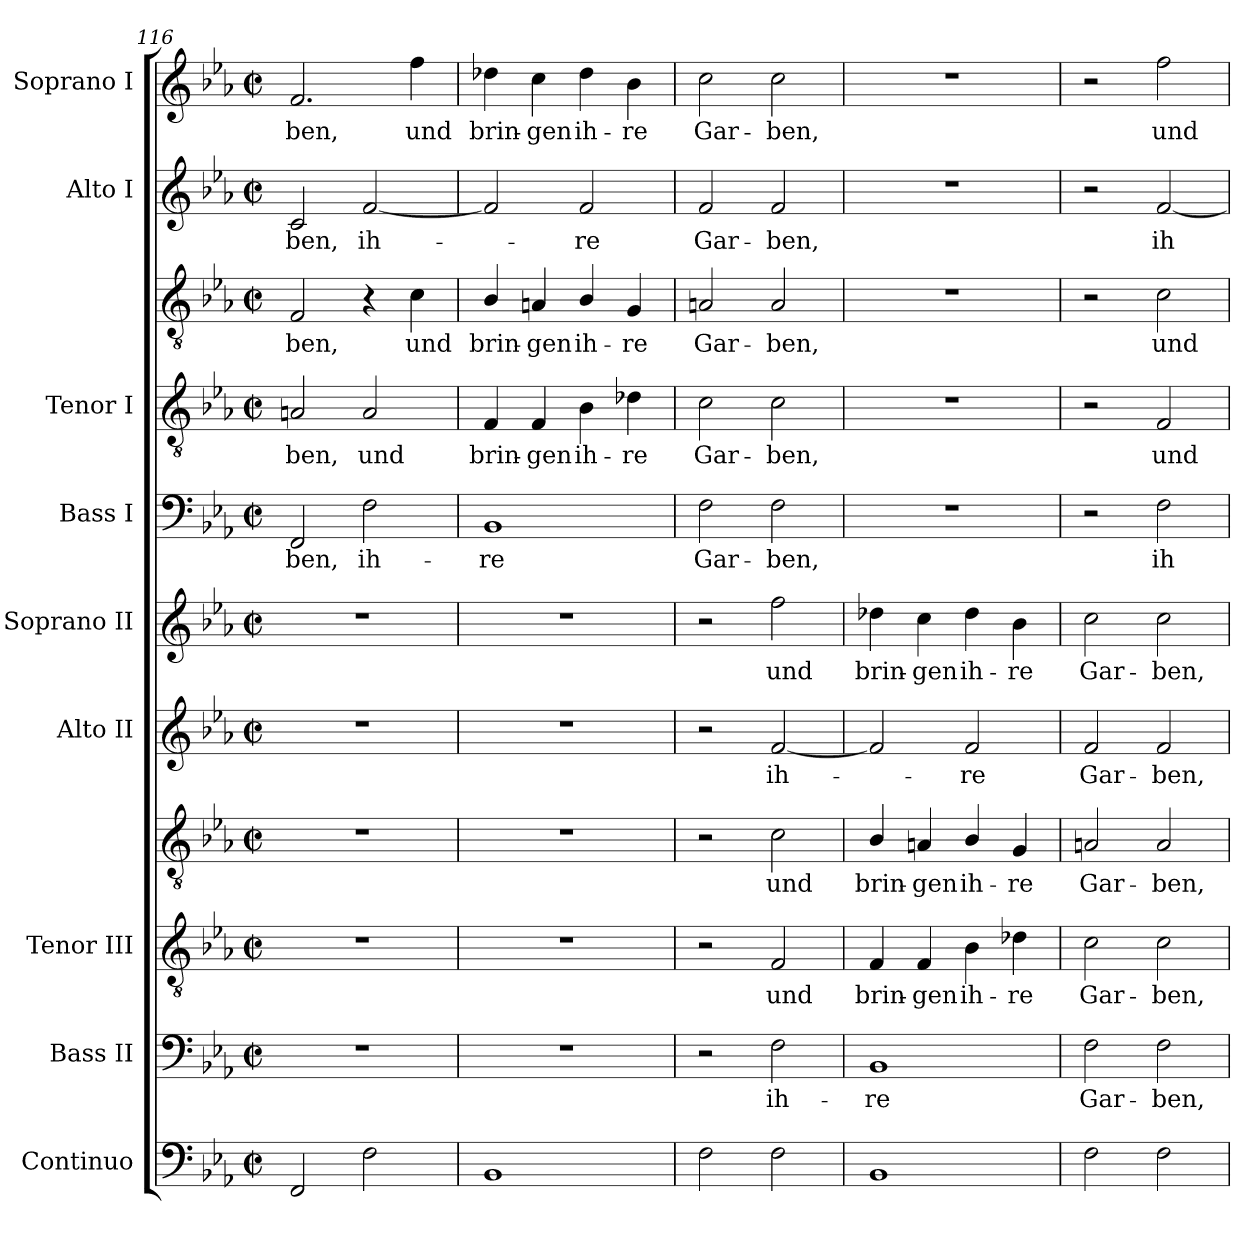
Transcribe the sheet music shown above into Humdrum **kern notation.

**kern	**kern	**text	**kern	**text	**kern	**text	**kern	**text	**kern	**text	**kern	**text	**kern	**text	**kern	**text	**kern	**text	**kern	**text
*part9	*part8	*part8	*part7	*part7	*part7	*part7	*part6	*part6	*part5	*part5	*part4	*part4	*part3	*part3	*part3	*part3	*part2	*part2	*part1	*part1
*staff11	*staff10	*staff10	*staff9	*staff9	*staff8	*staff8	*staff7	*staff7	*staff6	*staff6	*staff5	*staff5	*staff4	*staff4	*staff3	*staff3	*staff2	*staff2	*staff1	*staff1
*I"Continuo	*I"Bass II	*	*I"Tenor III	*	*	*	*I"Alto II	*	*I"Soprano II	*	*I"Bass I	*	*I"Tenor I	*	*	*	*I"Alto I	*	*I"Soprano I	*
*	*I'B	*	*I'T	*	*	*	*I'A	*	*I'S	*	*I'B	*	*I'T	*	*	*	*I'A	*	*I'S	*
*clefF4	*clefF4	*	*clefGv2	*	*clefGv2	*	*clefG2	*	*clefG2	*	*clefF4	*	*clefGv2	*	*clefGv2	*	*clefG2	*	*clefG2	*
*k[b-e-a-]	*k[b-e-a-]	*	*k[b-e-a-]	*	*k[b-e-a-]	*	*k[b-e-a-]	*	*k[b-e-a-]	*	*k[b-e-a-]	*	*k[b-e-a-]	*	*k[b-e-a-]	*	*k[b-e-a-]	*	*k[b-e-a-]	*
*E-:	*E-:	*	*E-:	*	*E-:	*	*E-:	*	*E-:	*	*E-:	*	*E-:	*	*E-:	*	*E-:	*	*E-:	*
*M2/2	*M2/2	*	*M2/2	*	*M2/2	*	*M2/2	*	*M2/2	*	*M2/2	*	*M2/2	*	*M2/2	*	*M2/2	*	*M2/2	*
*met(c|)	*met(c|)	*	*met(c|)	*	*met(c|)	*	*met(c|)	*	*met(c|)	*	*met(c|)	*	*met(c|)	*	*met(c|)	*	*met(c|)	*	*met(c|)	*
=116	=116	=116	=116	=116	=116	=116	=116	=116	=116	=116	=116	=116	=116	=116	=116	=116	=116	=116	=116	=116
!	!	!	!	!	!	!	!	!	!	!	!	!LO:LY:b	!	!LO:LY:b	!	!LO:LY:b	!	!LO:LY:b	!	!LO:LY:b
2FF	1r	.	1r	.	1r	.	1r	.	1r	.	2FF	-ben,	2An	ben,	2F	ben,	2c	-ben,	2.f	-ben,
!	!	!	!	!	!	!	!	!	!	!	!	!LO:LY:b	!	!LO:LY:b	!	!	!	!LO:LY:b	!	!
2F\	.	.	.	.	.	.	.	.	.	.	2F	ih-	2A	und	4r	.	[2f	ih-	.	.
!	!	!	!	!	!	!	!	!	!	!	!	!	!	!	!	!LO:LY:b	!	!	!	!LO:LY:b
.	.	.	.	.	.	.	.	.	.	.	.	.	.	.	4c	und	.	.	4ff	und
=117	=117	=117	=117	=117	=117	=117	=117	=117	=117	=117	=117	=117	=117	=117	=117	=117	=117	=117	=117	=117
!	!	!	!	!	!	!	!	!	!	!	!	!LO:LY:b	!	!LO:LY:b	!	!LO:LY:b	!	!	!	!LO:LY:b
1BB-	1r	.	1r	.	1r	.	1r	.	1r	.	1BB-	-re	4F	brin-	4B-/	brin-	2f]	.	4dd-X	brin-
!	!	!	!	!	!	!	!	!	!	!	!	!	!	!LO:LY:b	!	!LO:LY:b	!	!	!	!LO:LY:b
.	.	.	.	.	.	.	.	.	.	.	.	.	4F	-gen	4An	-gen	.	.	4cc	-gen
!	!	!	!	!	!	!	!	!	!	!	!	!	!	!LO:LY:b	!	!LO:LY:b	!	!LO:LY:b	!	!LO:LY:b
.	.	.	.	.	.	.	.	.	.	.	.	.	4B-	ih-	4B-/	ih-	2f	re	4dd-	ih-
!	!	!	!	!	!	!	!	!	!	!	!	!	!	!LO:LY:b	!	!LO:LY:b	!	!	!	!LO:LY:b
.	.	.	.	.	.	.	.	.	.	.	.	.	4d-X	-re	4G	-re	.	.	4b-	-re
=118	=118	=118	=118	=118	=118	=118	=118	=118	=118	=118	=118	=118	=118	=118	=118	=118	=118	=118	=118	=118
!	!	!	!	!	!	!	!	!	!	!	!	!LO:LY:b	!	!LO:LY:b	!	!LO:LY:b	!	!LO:LY:b	!	!LO:LY:b
2F\	2r	.	2r	.	2r	.	2r	.	2r	.	2F	Gar-	2c	Gar-	2An	Gar-	2f	Gar-	2cc	Gar-
!	!	!LO:LY:b	!	!LO:LY:b	!	!LO:LY:b	!	!LO:LY:b	!	!LO:LY:b	!	!LO:LY:b	!	!LO:LY:b	!	!LO:LY:b	!	!LO:LY:b	!	!LO:LY:b
2F\	2F	ih-	2F	und	2c	und	[2f	ih-	2ff	und	2F	-ben,	2c	-ben,	2A	-ben,	2f	-ben,	2cc	-ben,
=119	=119	=119	=119	=119	=119	=119	=119	=119	=119	=119	=119	=119	=119	=119	=119	=119	=119	=119	=119	=119
!	!	!LO:LY:b	!	!LO:LY:b	!	!LO:LY:b	!	!	!	!LO:LY:b	!	!	!	!	!	!	!	!	!	!
1BB-	1BB-	-re	4F	brin-	4B-/	brin-	2f]	.	4dd-X	brin-	1r	.	1r	.	1r	.	1r	.	1r	.
!	!	!	!	!LO:LY:b	!	!LO:LY:b	!	!	!	!LO:LY:b	!	!	!	!	!	!	!	!	!	!
.	.	.	4F	-gen	4An	-gen	.	.	4cc	-gen	.	.	.	.	.	.	.	.	.	.
!	!	!	!	!LO:LY:b	!	!LO:LY:b	!	!LO:LY:b	!	!LO:LY:b	!	!	!	!	!	!	!	!	!	!
.	.	.	4B-	ih-	4B-/	ih-	2f	re	4dd-	ih-	.	.	.	.	.	.	.	.	.	.
!	!	!	!	!LO:LY:b	!	!LO:LY:b	!	!	!	!LO:LY:b	!	!	!	!	!	!	!	!	!	!
.	.	.	4d-X	-re	4G	-re	.	.	4b-	-re	.	.	.	.	.	.	.	.	.	.
=120	=120	=120	=120	=120	=120	=120	=120	=120	=120	=120	=120	=120	=120	=120	=120	=120	=120	=120	=120	=120
!	!	!LO:LY:b	!	!LO:LY:b	!	!LO:LY:b	!	!LO:LY:b	!	!LO:LY:b	!	!	!	!	!	!	!	!	!	!
2F\	2F	Gar-	2c	Gar-	2An	Gar-	2f	Gar-	2cc	Gar-	2r	.	2r	.	2r	.	2r	.	2r	.
!	!	!LO:LY:b	!	!LO:LY:b	!	!LO:LY:b	!	!LO:LY:b	!	!LO:LY:b	!	!LO:LY:b	!	!LO:LY:b	!	!LO:LY:b	!	!LO:LY:b	!	!LO:LY:b
2F\	2F	-ben,	2c	-ben,	2A	-ben,	2f	-ben,	2cc	-ben,	2F	ih-	2F	und	2c	und	[2f	ih-	2ff	und
=	=	=	=	=	=	=	=	=	=	=	=	=	=	=	=	=	=	=	=	=
*-	*-	*-	*-	*-	*-	*-	*-	*-	*-	*-	*-	*-	*-	*-	*-	*-	*-	*-	*-	*-
